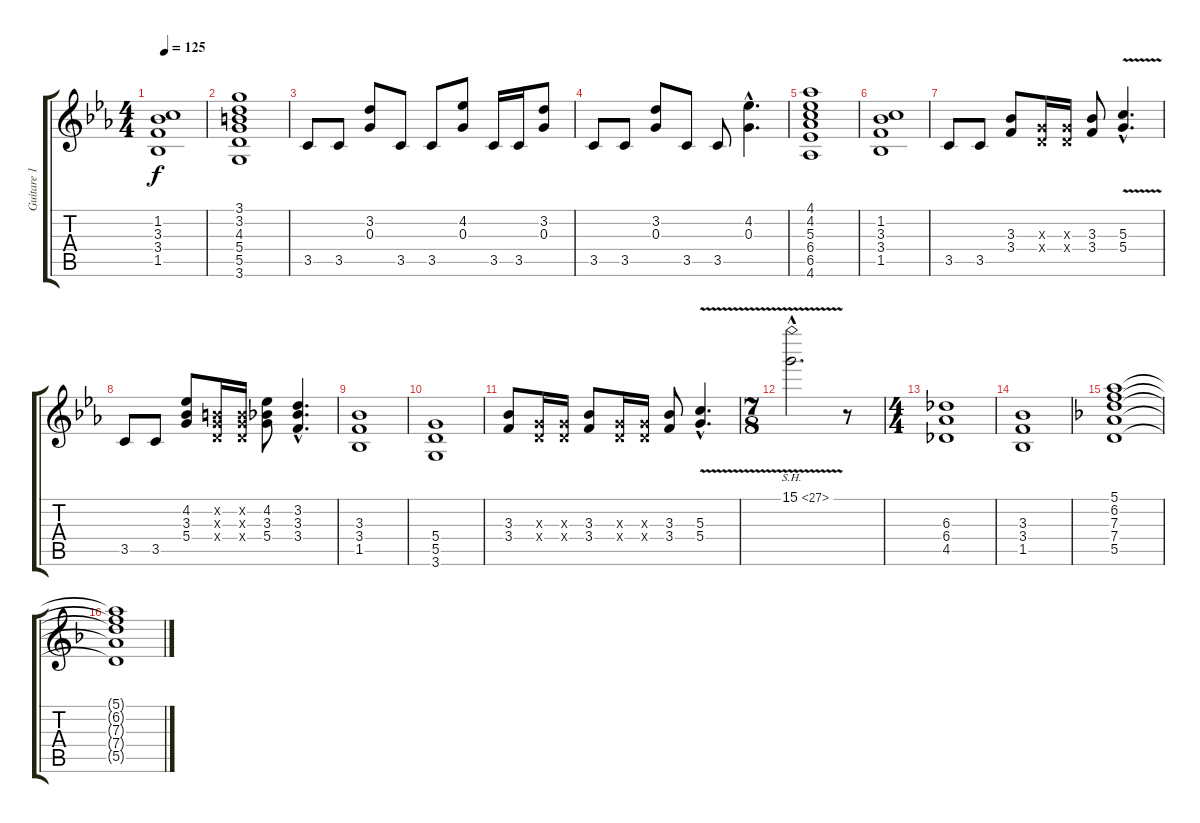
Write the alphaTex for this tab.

\track ("Guitare 1" "Guitare 1") {instrument distortionguitar}
\staff {score tabs}
\tuning (E4 B3 G3 D3 A2 E2) {hide}
\ts (4 4)
\tempo 125
\clef g2
\ks eb
(1.2 3.3 3.4 1.5).1{dy f} |
(3.1 3.2 4.3 5.4 5.5 3.6).1 |
3.5.8 3.5.8 (3.2 0.3).8 3.5.8 3.5.8 (4.2 0.3).8 3.5.16 3.5.16 (3.2 0.3).8 |
3.5.8 3.5.8 (3.2 0.3).8 3.5.8 3.5.8 (4.2{hac} 0.3{hac}).4{d} |
(4.1 4.2 5.3 6.4 6.5 4.6).1 |
(1.2 3.3 3.4 1.5).1 |
3.5.8 3.5.8 (3.3 3.4).8 (0.3{x} 0.4{x}).16 (0.3{x} 0.4{x}).16 (3.3 3.4).8 (5.3{v hac} 5.4{v hac}).4{d} |
3.5.8 3.5.8 (4.2 3.3 5.4).8 (0.2{x} 0.3{x} 0.4{x}).16 (0.2{x} 0.3{x} 0.4{x}).16 (4.2 3.3 5.4).8 (3.2{hac} 3.3{hac} 3.4{hac}).4{d} |
(3.3 3.4 1.5).1 |
(5.4 5.5 3.6).1 |
(3.3 3.4).8 (0.3{x} 0.4{x}).16 (0.3{x} 0.4{x}).16 (3.3 3.4).8 (0.3{x} 0.4{x}).16 (0.3{x} 0.4{x}).16 (3.3 3.4).8 (5.3{v hac} 5.4{v hac}).4{d} |
\ts (7 8)
15.1{sh 12 v hac}.2{d} r.8 |
\ts (4 4)
(6.3 6.4 4.5).1 |
(3.3 3.4 1.5).1 |
\ks f
(5.1 6.2 7.3 7.4 5.5).1 |
(5.1{t} 6.2{t} 7.3{t} 7.4{t} 5.5{t}).1
